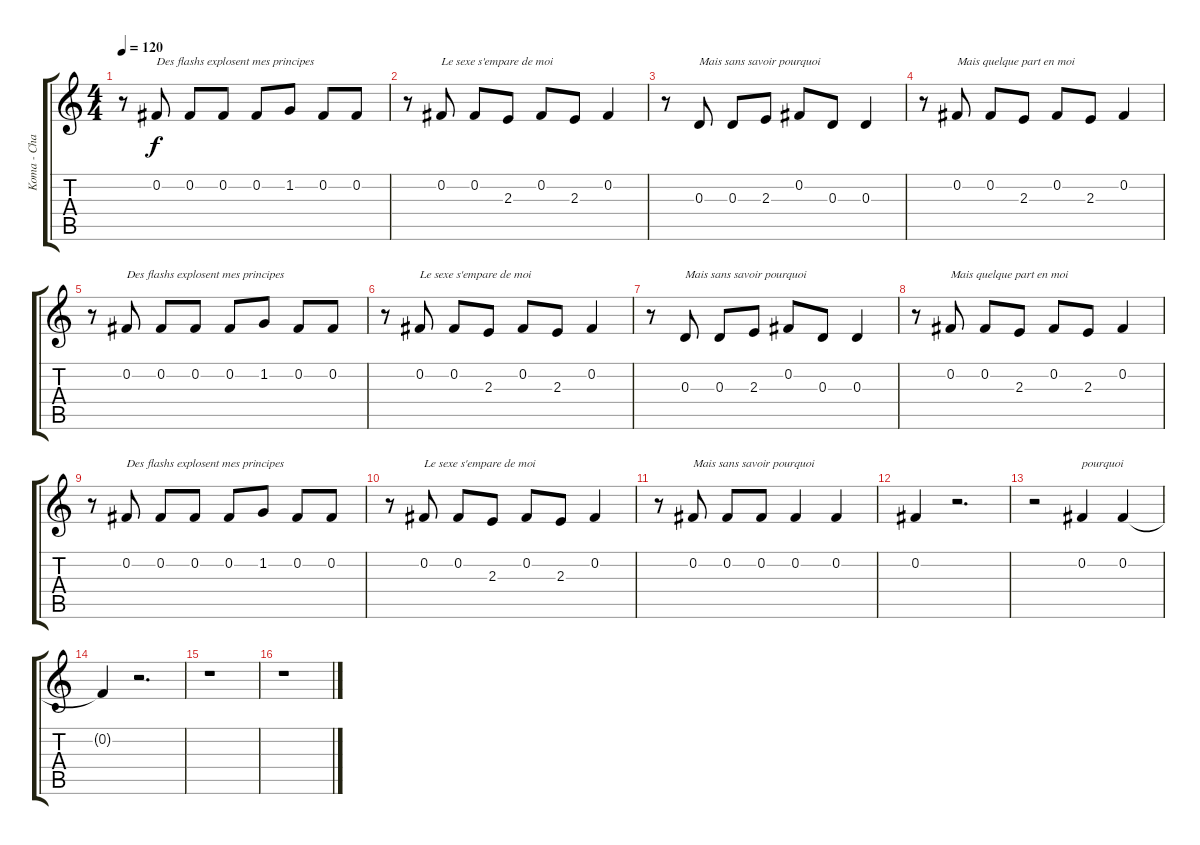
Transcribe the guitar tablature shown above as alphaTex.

\track ("Koma - Chant" "Koma - Cha") {instrument oboe}
\staff {score tabs}
\tuning (B4 Gb4 D4 A3 E3 B2) {hide}
\ts (4 4)
\tempo 120
\clef g2
\ks c
r.8{dy f} 0.2.8{txt "Des flashs explosent mes principes"} 0.2.8 0.2.8 0.2.8 1.2.8 0.2.8 0.2.8 |
r.8 0.2.8{txt "Le sexe s'empare de moi"} 0.2.8 2.3.8 0.2.8 2.3.8 0.2.4 |
r.8 0.3.8{txt "Mais sans savoir pourquoi"} 0.3.8 2.3.8 0.2.8 0.3.8 0.3.4 |
r.8 0.2.8{txt "Mais quelque part en moi"} 0.2.8 2.3.8 0.2.8 2.3.8 0.2.4 |
r.8 0.2.8{txt "Des flashs explosent mes principes"} 0.2.8 0.2.8 0.2.8 1.2.8 0.2.8 0.2.8 |
r.8 0.2.8{txt "Le sexe s'empare de moi"} 0.2.8 2.3.8 0.2.8 2.3.8 0.2.4 |
r.8 0.3.8{txt "Mais sans savoir pourquoi"} 0.3.8 2.3.8 0.2.8 0.3.8 0.3.4 |
r.8 0.2.8{txt "Mais quelque part en moi"} 0.2.8 2.3.8 0.2.8 2.3.8 0.2.4 |
r.8 0.2.8{txt "Des flashs explosent mes principes"} 0.2.8 0.2.8 0.2.8 1.2.8 0.2.8 0.2.8 |
r.8 0.2.8{txt "Le sexe s'empare de moi"} 0.2.8 2.3.8 0.2.8 2.3.8 0.2.4 |
r.8 0.2.8{txt "Mais sans savoir pourquoi"} 0.2.8 0.2.8 0.2.4 0.2.4 |
0.2.4 r.2{d} |
r.2 0.2.4{txt "pourquoi"} 0.2.4 |
0.2{t}.4 r.2{d} |
r.1 |
r.1
